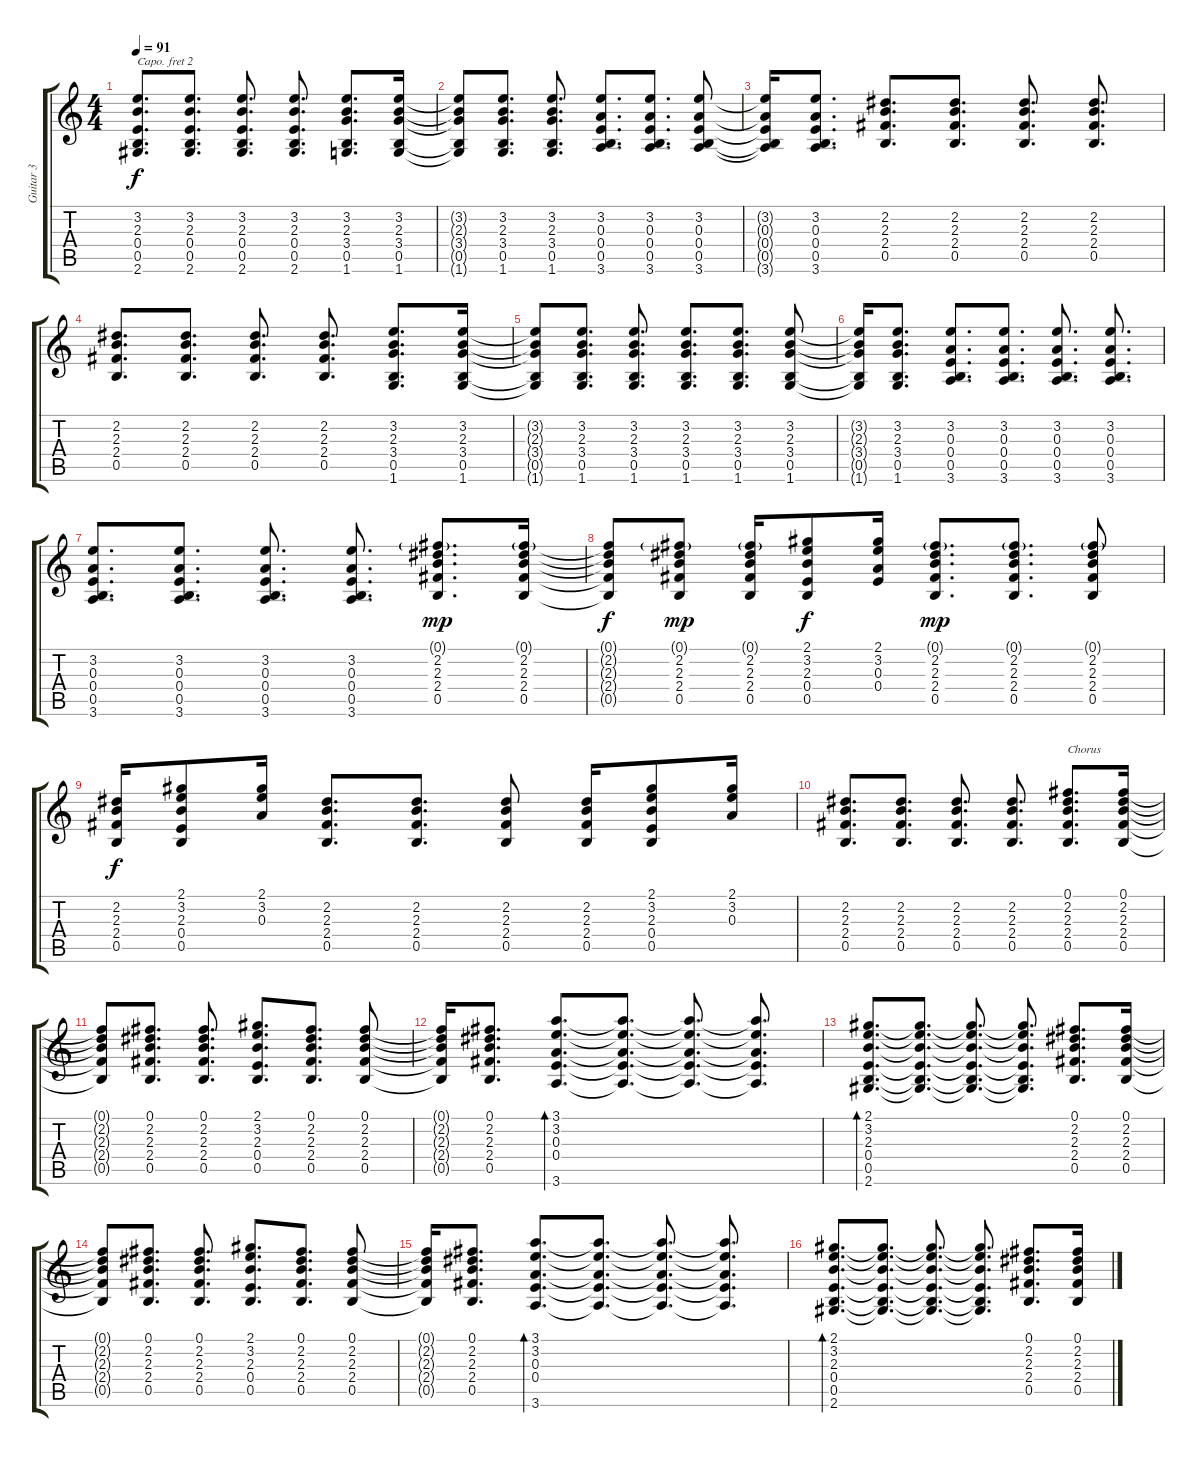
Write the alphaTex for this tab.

\track ("Guitar 3" "Guitar 3") {instrument distortionguitar}
\staff {score tabs}
\capo 2
\tuning (E4 B3 G3 D3 A2 E2) {hide}
\ts (4 4)
\tempo 91
\clef g2
\ks c
(3.2 2.3 0.4 0.5 2.6).8{d dy f} (3.2 2.3 0.4 0.5 2.6).8{d} (3.2 2.3 0.4 0.5 2.6).8{d} (3.2 2.3 0.4 0.5 2.6).8{d} (3.2 2.3 3.4 0.5 1.6).8{d} (3.2 2.3 3.4 0.5 1.6).16 |
(3.2{t} 2.3{t} 3.4{t} 0.5{t} 1.6{t}).8 (3.2 2.3 3.4 0.5 1.6).8{d} (3.2 2.3 3.4 0.5 1.6).8{d} (3.2 0.3 0.4 0.5 3.6).8{d} (3.2 0.3 0.4 0.5 3.6).8{d} (3.2 0.3 0.4 0.5 3.6).8 |
(3.2{t} 0.3{t} 0.4{t} 0.5{t} 3.6{t}).16 (3.2 0.3 0.4 0.5 3.6).8{d} (2.2 2.3 2.4 0.5).8{d} (2.2 2.3 2.4 0.5).8{d} (2.2 2.3 2.4 0.5).8{d} (2.2 2.3 2.4 0.5).8{d} |
(2.2 2.3 2.4 0.5).8{d} (2.2 2.3 2.4 0.5).8{d} (2.2 2.3 2.4 0.5).8{d} (2.2 2.3 2.4 0.5).8{d} (3.2 2.3 3.4 0.5 1.6).8{d} (3.2 2.3 3.4 0.5 1.6).16 |
(3.2{t} 2.3{t} 3.4{t} 0.5{t} 1.6{t}).8 (3.2 2.3 3.4 0.5 1.6).8{d} (3.2 2.3 3.4 0.5 1.6).8{d} (3.2 2.3 3.4 0.5 1.6).8{d} (3.2 2.3 3.4 0.5 1.6).8{d} (3.2 2.3 3.4 0.5 1.6).8 |
(3.2{t} 2.3{t} 3.4{t} 0.5{t} 1.6{t}).16 (3.2 2.3 3.4 0.5 1.6).8{d} (3.2 0.3 0.4 0.5 3.6).8{d} (3.2 0.3 0.4 0.5 3.6).8{d} (3.2 0.3 0.4 0.5 3.6).8{d} (3.2 0.3 0.4 0.5 3.6).8{d} |
(3.2 0.3 0.4 0.5 3.6).8{d} (3.2 0.3 0.4 0.5 3.6).8{d} (3.2 0.3 0.4 0.5 3.6).8{d} (3.2 0.3 0.4 0.5 3.6).8{d} (0.1{g} 2.2 2.3 2.4 0.5).8{d dy mp} (0.1{g} 2.2 2.3 2.4 0.5).16 |
(0.1{t} 2.2{t} 2.3{t} 2.4{t} 0.5{t}).8{dy f} (0.1{g} 2.2 2.3 2.4 0.5).8{dy mp} (0.1{g} 2.2 2.3 2.4 0.5).16 (2.1 3.2 2.3 0.4 0.5).8{dy f} (2.1 3.2 0.3 0.4).16 (0.1{g} 2.2 2.3 2.4 0.5).8{d dy mp} (0.1{g} 2.2 2.3 2.4 0.5).8{d} (0.1{g} 2.2 2.3 2.4 0.5).8 |
(2.2 2.3 2.4 0.5).16{dy f} (2.1 3.2 2.3 0.4 0.5).8 (2.1 3.2 0.3).16 (2.2 2.3 2.4 0.5).8{d} (2.2 2.3 2.4 0.5).8{d} (2.2 2.3 2.4 0.5).8 (2.2 2.3 2.4 0.5).16 (2.1 3.2 2.3 0.4 0.5).8 (2.1 3.2 0.3).16 |
(2.2 2.3 2.4 0.5).8{d} (2.2 2.3 2.4 0.5).8{d} (2.2 2.3 2.4 0.5).8{d} (2.2 2.3 2.4 0.5).8{d} (0.1 2.2 2.3 2.4 0.5).8{d txt "Chorus"} (0.1 2.2 2.3 2.4 0.5).16 |
(0.1{t} 2.2{t} 2.3{t} 2.4{t} 0.5{t}).8 (0.1 2.2 2.3 2.4 0.5).8{d} (0.1 2.2 2.3 2.4 0.5).8{d} (2.1 3.2 2.3 0.4 0.5).8{d} (0.1 2.2 2.3 2.4 0.5).8{d} (0.1 2.2 2.3 2.4 0.5).8 |
(0.1{t} 2.2{t} 2.3{t} 2.4{t} 0.5{t}).16 (0.1 2.2 2.3 2.4 0.5).8{d} (3.1 3.2 0.3 0.4 3.6).8{d bd 60} (3.1{t} 3.2{t} 0.3{t} 0.4{t} 3.6{t}).8{d} (3.1{t} 3.2{t} 0.3{t} 0.4{t} 3.6{t}).8{d} (3.1{t} 3.2{t} 0.3{t} 0.4{t} 3.6{t}).8{d} |
(2.1 3.2 2.3 0.4 0.5 2.6).8{d bd 60} (2.1{t} 3.2{t} 2.3{t} 0.4{t} 0.5{t} 2.6{t}).8{d} (2.1{t} 3.2{t} 2.3{t} 0.4{t} 0.5{t} 2.6{t}).8{d} (2.1{t} 3.2{t} 2.3{t} 0.4{t} 0.5{t} 2.6{t}).8{d} (0.1 2.2 2.3 2.4 0.5).8{d} (0.1 2.2 2.3 2.4 0.5).16 |
(0.1{t} 2.2{t} 2.3{t} 2.4{t} 0.5{t}).8 (0.1 2.2 2.3 2.4 0.5).8{d} (0.1 2.2 2.3 2.4 0.5).8{d} (2.1 3.2 2.3 0.4 0.5).8{d} (0.1 2.2 2.3 2.4 0.5).8{d} (0.1 2.2 2.3 2.4 0.5).8 |
(0.1{t} 2.2{t} 2.3{t} 2.4{t} 0.5{t}).16 (0.1 2.2 2.3 2.4 0.5).8{d} (3.1 3.2 0.3 0.4 3.6).8{d bd 60} (3.1{t} 3.2{t} 0.3{t} 0.4{t} 3.6{t}).8{d} (3.1{t} 3.2{t} 0.3{t} 0.4{t} 3.6{t}).8{d} (3.1{t} 3.2{t} 0.3{t} 0.4{t} 3.6{t}).8{d} |
(2.1 3.2 2.3 0.4 0.5 2.6).8{d bd 60} (2.1{t} 3.2{t} 2.3{t} 0.4{t} 0.5{t} 2.6{t}).8{d} (2.1{t} 3.2{t} 2.3{t} 0.4{t} 0.5{t} 2.6{t}).8{d} (2.1{t} 3.2{t} 2.3{t} 0.4{t} 0.5{t} 2.6{t}).8{d} (0.1 2.2 2.3 2.4 0.5).8{d} (0.1 2.2 2.3 2.4 0.5).16
